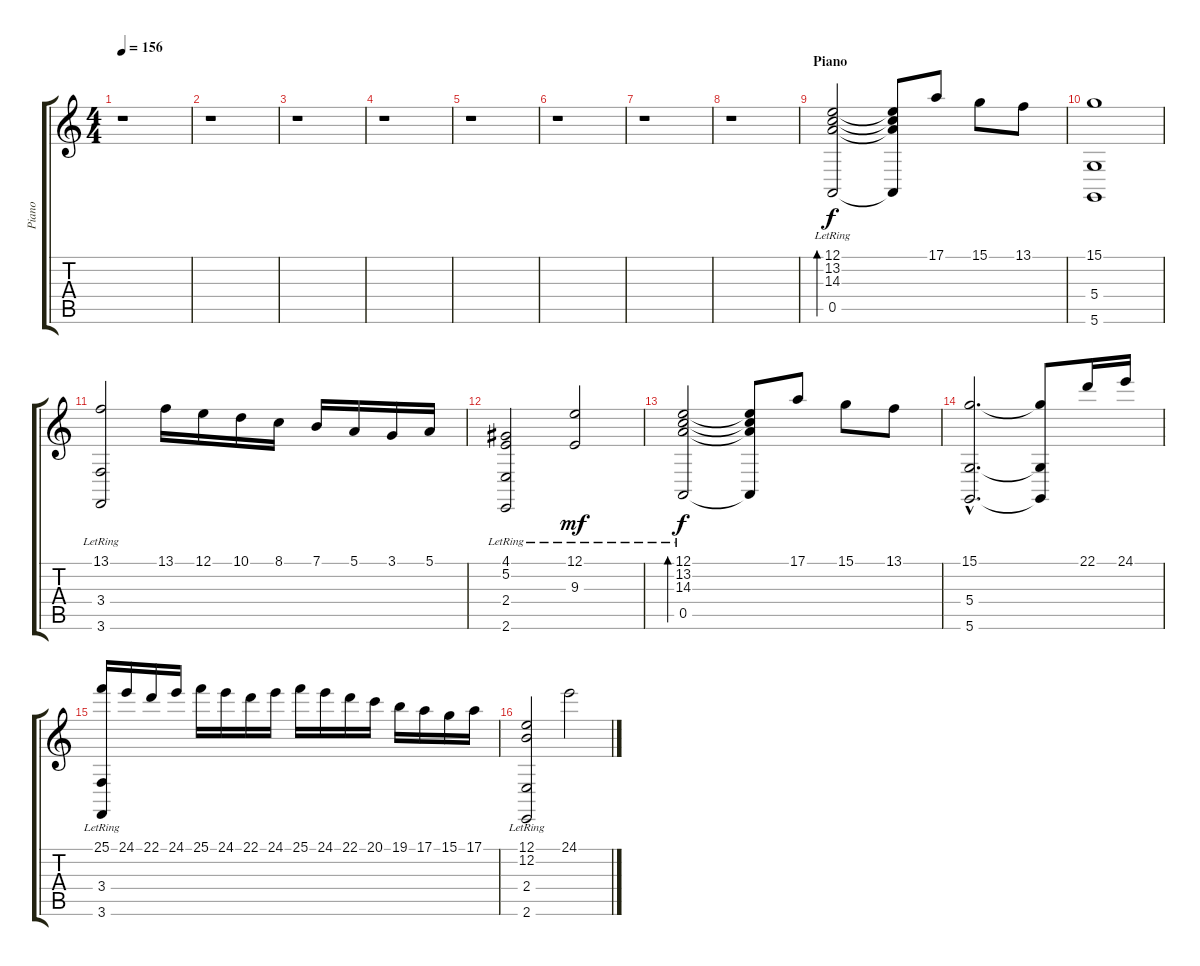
\track ("Piano" "Piano") {instrument acousticgrandpiano}
\staff {score tabs}
\tuning (E4 B3 G3 D3 A2 D2) {hide}
\ts (4 4)
\tempo 156
\clef g2
\ks c
r.1{dy f} |
r.1 |
r.1 |
r.1 |
r.1 |
r.1 |
r.1 |
r.1 |
\section ("" "Piano")
(12.1{lr} 13.2{lr} 14.3{lr} 0.5{lr}).2{bd 120} (12.1{t} 13.2{t} 14.3{t} 0.5{t}).8 17.1.8 15.1.8 13.1.8 |
(15.1 5.4 5.6).1 |
(13.1{lr} 3.4{lr} 3.6{lr}).2 13.1.16 12.1.16 10.1.16 8.1.16 7.1.16 5.1.16 3.1.16 5.1.16 |
(4.1{lr} 5.2{lr} 2.4{lr} 2.6{lr}).2 (12.1{lr} 9.3{lr}).2{dy mf} |
(12.1{lr} 13.2{lr} 14.3{lr} 0.5{lr}).2{bd 120 dy f} (12.1{t} 13.2{t} 14.3{t} 0.5{t}).8 17.1.8 15.1.8 13.1.8 |
(15.1{hac} 5.4{hac} 5.6{hac}).2{d} (15.1{t} 5.4{t} 5.6{t}).8 22.1.16 24.1.16 |
(25.1 3.4{lr} 3.6{lr}).16 24.1.16 22.1.16 24.1.16 25.1.16 24.1.16 22.1.16 24.1.16 25.1.16 24.1.16 22.1.16 20.1.16 19.1.16 17.1.16 15.1.16 17.1.16 |
(12.1{lr} 12.2 2.4{lr} 2.6{lr}).2 24.1.2
